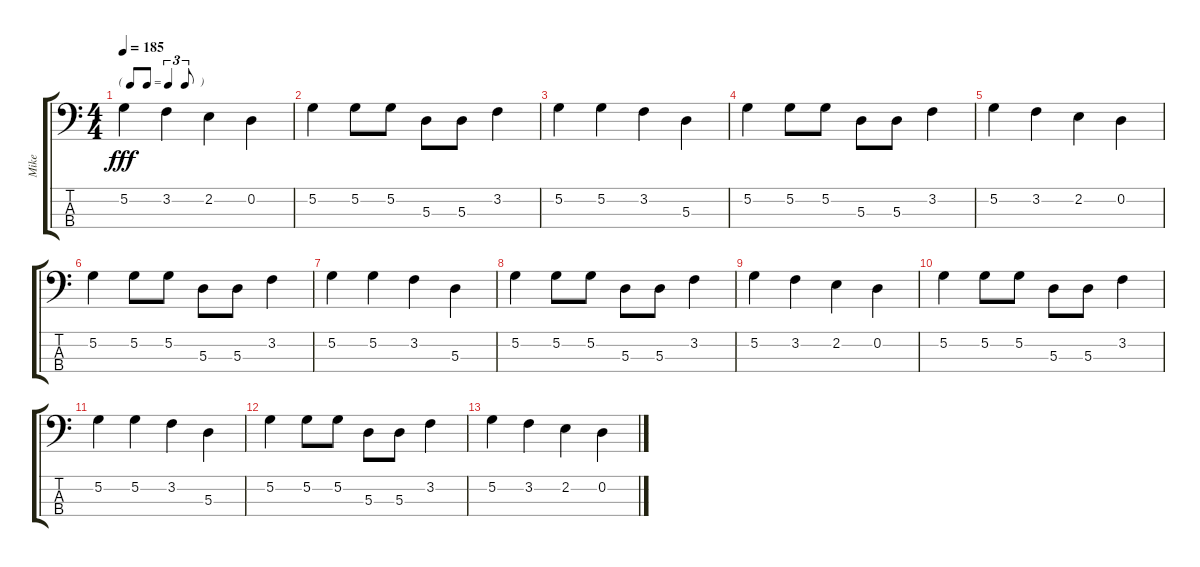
\track ("Mike" "Mike") {instrument electricbasspick}
\staff {score tabs}
\tuning (G2 D2 A1 E1) {hide}
\ts (4 4)
\tf triplet8th
\tempo 185
\clef f4
\ks c
5.2.4{dy fff} 3.2.4 2.2.4 0.2.4 |
5.2.4 5.2.8 5.2.8 5.3.8 5.3.8 3.2.4 |
5.2.4 5.2.4 3.2.4 5.3.4 |
5.2.4 5.2.8 5.2.8 5.3.8 5.3.8 3.2.4 |
5.2.4 3.2.4 2.2.4 0.2.4 |
5.2.4 5.2.8 5.2.8 5.3.8 5.3.8 3.2.4 |
5.2.4 5.2.4 3.2.4 5.3.4 |
5.2.4 5.2.8 5.2.8 5.3.8 5.3.8 3.2.4 |
5.2.4 3.2.4 2.2.4 0.2.4 |
5.2.4 5.2.8 5.2.8 5.3.8 5.3.8 3.2.4 |
5.2.4 5.2.4 3.2.4 5.3.4 |
5.2.4 5.2.8 5.2.8 5.3.8 5.3.8 3.2.4 |
5.2.4 3.2.4 2.2.4 0.2.4
